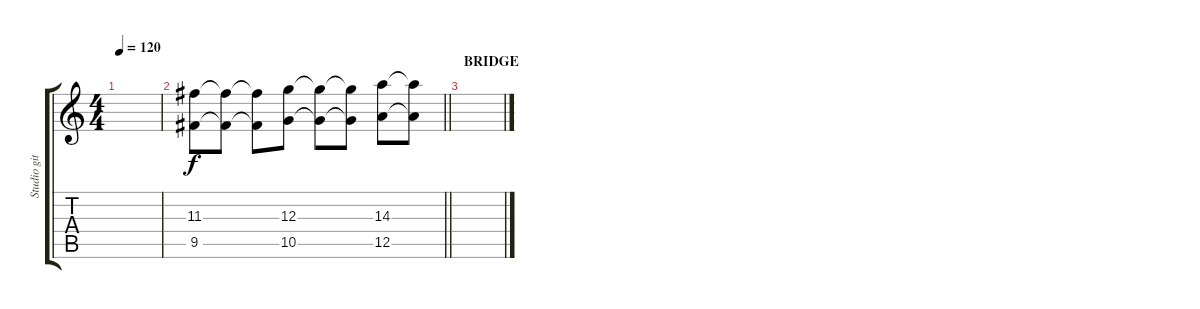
\track ("Studio gitaar" "Studio git") {instrument distortionguitar}
\staff {score tabs}
\tuning (E4 B3 G3 D3 A2 E2) {hide}
\ts (4 4)
\tempo 120
\clef g2
\ks c
|
\barLineRight lightlight
(11.3 9.5).8 (11.3{t} 9.5{t}).8 (11.3{t} 9.5{t}).8 (12.3 10.5).8 (12.3{t} 10.5{t}).8 (12.3{t} 10.5{t}).8 (14.3 12.5).8 (14.3{t} 12.5{t}).8 |
\section ("" "BRIDGE")
